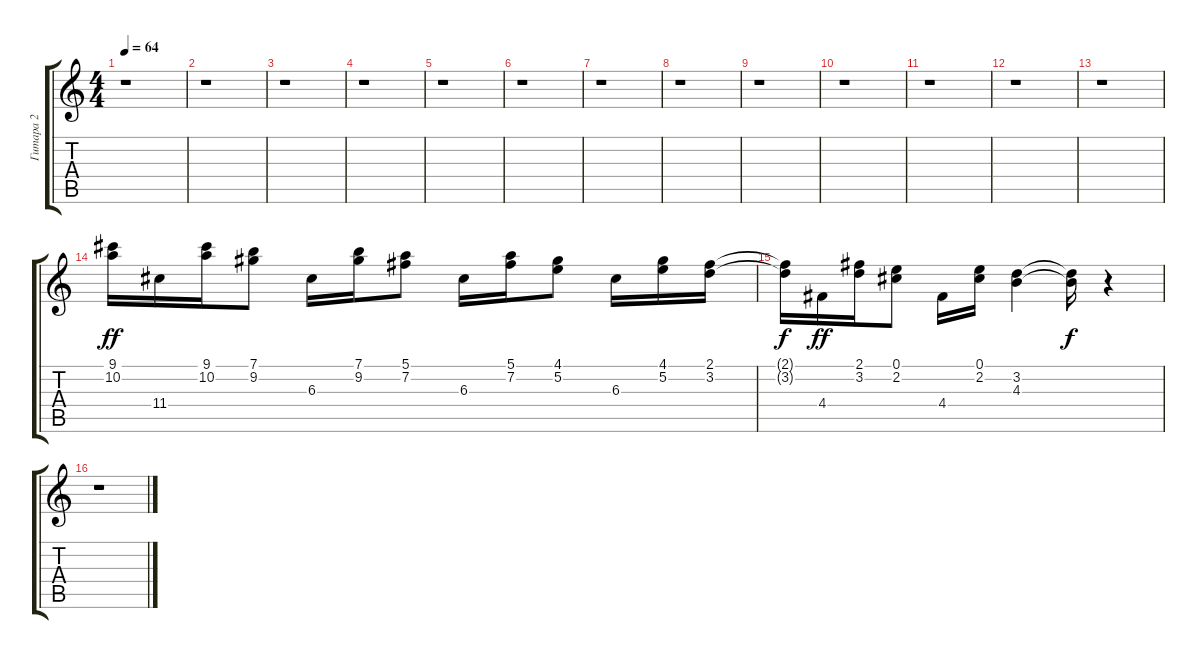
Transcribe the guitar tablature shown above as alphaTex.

\track ("Гитара 2" "Гитара 2") {instrument acousticguitarsteel}
\staff {score tabs}
\tuning (E4 B3 G3 D3 A2 E2) {hide}
\ts (4 4)
\tempo 64
\clef g2
\ks c
r.1{dy f} |
r.1 |
r.1 |
r.1 |
r.1 |
r.1 |
r.1 |
r.1 |
r.1 |
r.1 |
r.1 |
r.1 |
r.1 |
(9.1 10.2).16{dy ff} 11.4.16 (9.1 10.2).16 (7.1 9.2).8 6.3.16 (7.1 9.2).16 (5.1 7.2).8 6.3.16 (5.1 7.2).16 (4.1 5.2).8 6.3.16 (4.1 5.2).16 (2.1 3.2).16 |
(2.1{t} 3.2{t}).16{dy f} 4.4.16{dy ff} (2.1 3.2).16 (0.1 2.2).8 4.4.16 (0.1 2.2).16 (3.2 4.3).4 (3.2{t} 4.3{t}).16{dy f} r.4 |
r.1
